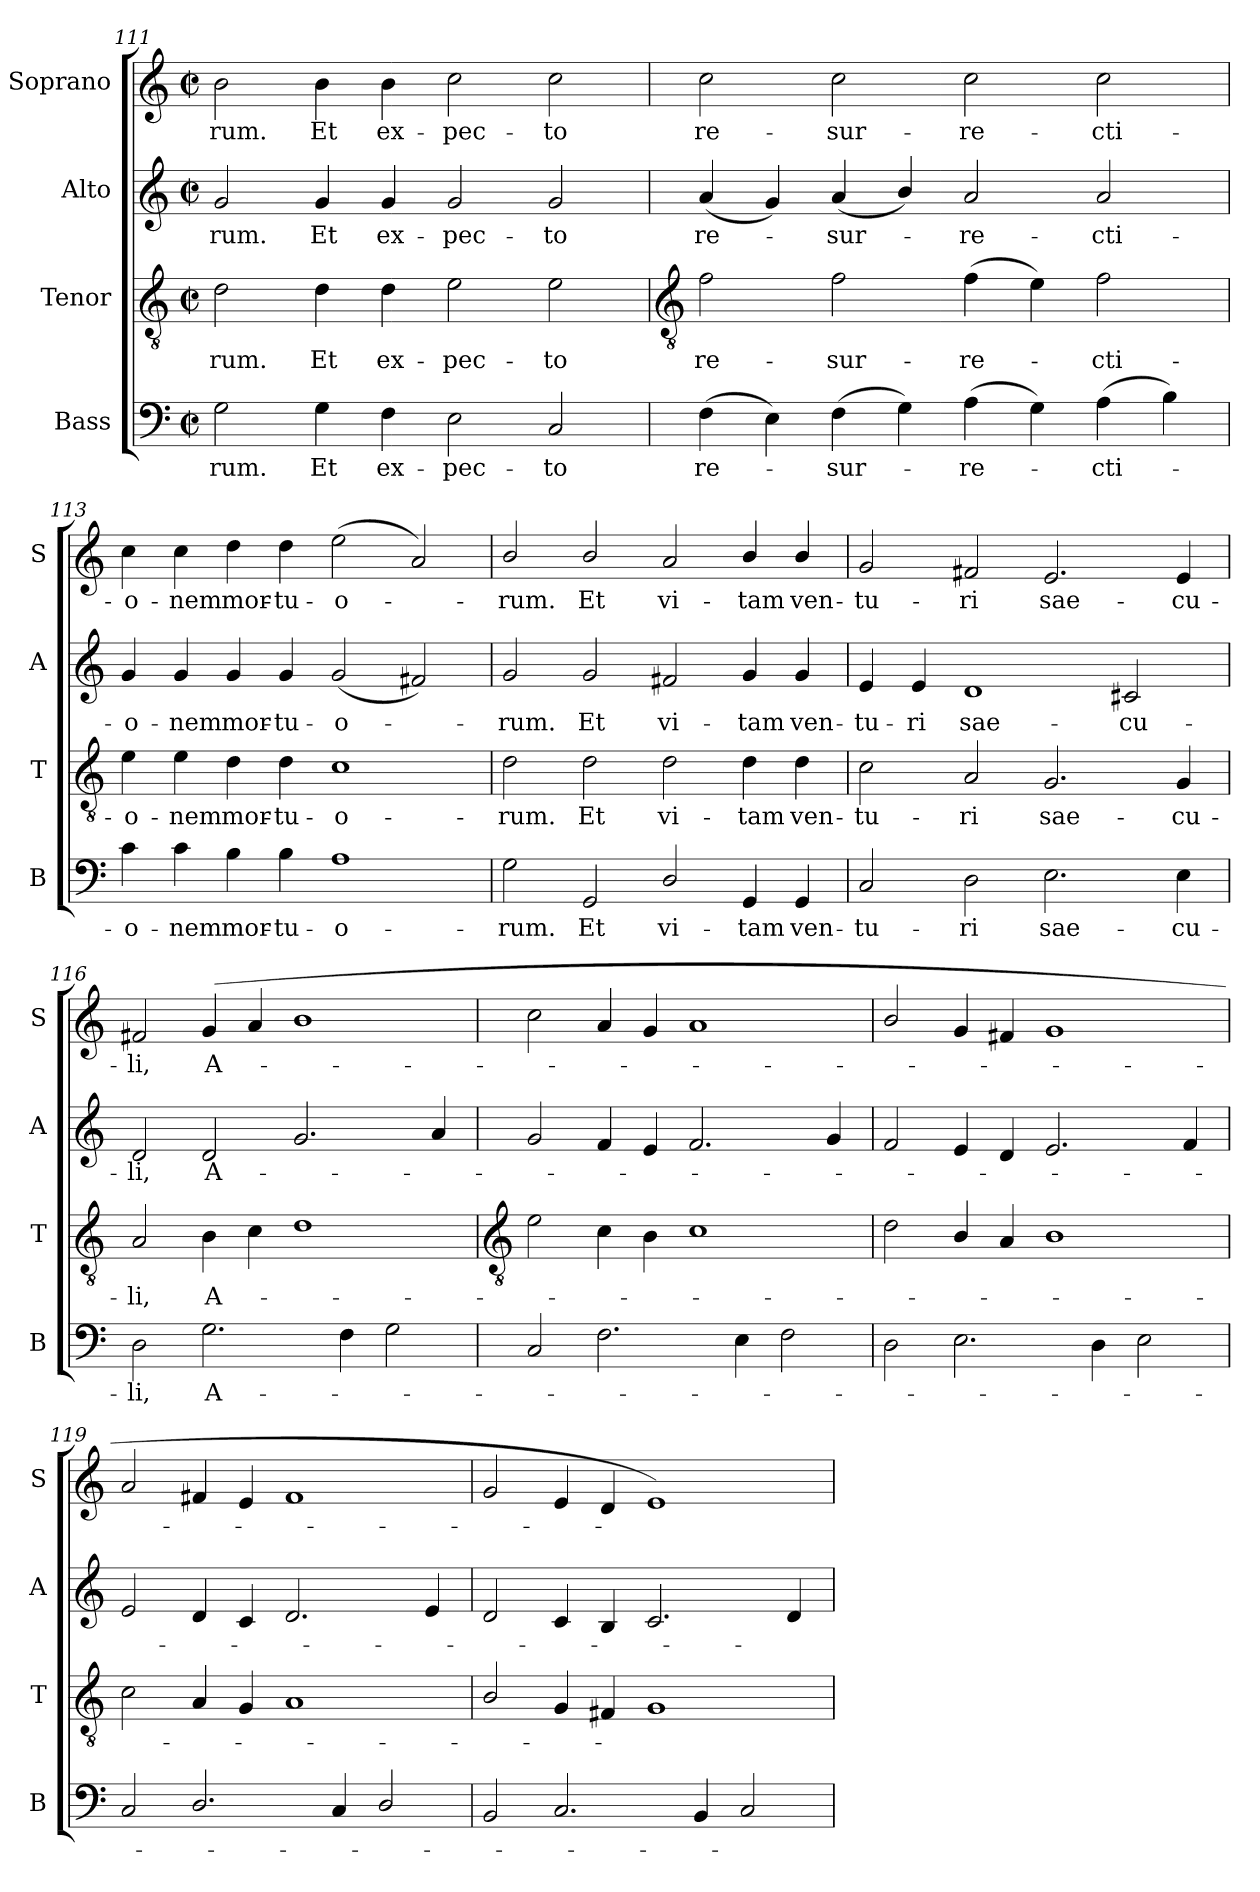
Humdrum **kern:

**kern	**text	**kern	**text	**kern	**text	**kern	**text
*part4	*part4	*part3	*part3	*part2	*part2	*part1	*part1
*staff4	*staff4	*staff3	*staff3	*staff2	*staff2	*staff1	*staff1
*I"Bass	*	*I"Tenor	*	*I"Alto	*	*I"Soprano	*
*I'B	*	*I'T	*	*I'A	*	*I'S	*
*clefF4	*	*clefGv2	*	*clefG2	*	*clefG2	*
*k[]	*	*k[]	*	*k[]	*	*k[]	*
*C:	*	*C:	*	*C:	*	*C:	*
*M4/2	*	*M4/2	*	*M4/2	*	*M4/2	*
*met(c|)	*	*met(c|)	*	*met(c|)	*	*met(c|)	*
=111	=111	=111	=111	=111	=111	=111	=111
!	!LO:LY:b	!	!LO:LY:b	!	!LO:LY:b	!	!LO:LY:b
2G	-rum.	2d	-rum.	2g	rum.	2b	-rum.
!	!LO:LY:b	!	!LO:LY:b	!	!LO:LY:b	!	!LO:LY:b
4G	Et	4d	Et	4g	Et	4b	Et
!	!LO:LY:b	!	!LO:LY:b	!	!LO:LY:b	!	!LO:LY:b
4F	ex-	4d	ex-	4g	ex-	4b	ex-
!	!LO:LY:b	!	!LO:LY:b	!	!LO:LY:b	!	!LO:LY:b
2E	-pec-	2e	-pec-	2g	-pec-	2cc	-pec-
!	!LO:LY:b	!	!LO:LY:b	!	!LO:LY:b	!	!LO:LY:b
2C	-to	2e	-to	2g	-to	2cc	-to
!!LO:LB:g=z
=112	=112	=112	=112	=112	=112	=112	=112
*	*	*clefGv2	*	*	*	*	*
!	!LO:LY:b	!	!LO:LY:b	!	!LO:LY:b	!	!LO:LY:b
(>4F	re-	2f	re-	(<4a	re-	2cc	re-
4E)	.	.	.	4g)	.	.	.
!	!LO:LY:b	!	!LO:LY:b	!	!LO:LY:b	!	!LO:LY:b
(>4F	sur-	2f	-sur-	(<4a	sur-	2cc	-sur-
4G)	.	.	.	4b/)	.	.	.
!	!LO:LY:b	!	!LO:LY:b	!	!LO:LY:b	!	!LO:LY:b
(>4A	re-	(>4f	-re-	2a	re-	2cc	-re-
4G)	.	4e)	.	.	.	.	.
!	!LO:LY:b	!	!LO:LY:b	!	!LO:LY:b	!	!LO:LY:b
(>4A	cti-	2f	cti-	2a	-cti-	2cc	-cti-
4B)	.	.	.	.	.	.	.
=113	=113	=113	=113	=113	=113	=113	=113
!	!LO:LY:b	!	!LO:LY:b	!	!LO:LY:b	!	!LO:LY:b
4c	o-	4e	-o-	4g	-o-	4cc	-o-
!	!LO:LY:b	!	!LO:LY:b	!	!LO:LY:b	!	!LO:LY:b
4c	-nem	4e	-nem	4g	-nem	4cc	-nem
!	!LO:LY:b	!	!LO:LY:b	!	!LO:LY:b	!	!LO:LY:b
4B	mor-	4d	mor-	4g	mor-	4dd	mor-
!	!LO:LY:b	!	!LO:LY:b	!	!LO:LY:b	!	!LO:LY:b
4B	-tu-	4d	-tu-	4g	-tu-	4dd	-tu-
!	!LO:LY:b	!	!LO:LY:b	!	!LO:LY:b	!	!LO:LY:b
1A	-o-	1c	-o-	(<2g	-o-	(<2ee	-o-
.	.	.	.	2f#X)	.	2a)	.
=114	=114	=114	=114	=114	=114	=114	=114
!	!LO:LY:b	!	!LO:LY:b	!	!LO:LY:b	!	!LO:LY:b
2G	-rum.	2d	-rum.	2g	rum.	2b/	rum.
!	!LO:LY:b	!	!LO:LY:b	!	!LO:LY:b	!	!LO:LY:b
2GG	Et	2d	Et	2g	Et	2b/	Et
!	!LO:LY:b	!	!LO:LY:b	!	!LO:LY:b	!	!LO:LY:b
2D/	vi-	2d	vi-	2f#X	vi-	2a	vi-
!	!LO:LY:b	!	!LO:LY:b	!	!LO:LY:b	!	!LO:LY:b
4GG	-tam	4d	-tam	4g	-tam	4b/	-tam
!	!LO:LY:b	!	!LO:LY:b	!	!LO:LY:b	!	!LO:LY:b
4GG	ven-	4d	ven-	4g	ven-	4b/	ven-
=115	=115	=115	=115	=115	=115	=115	=115
!	!LO:LY:b	!	!LO:LY:b	!	!LO:LY:b	!	!LO:LY:b
2C	-tu-	2c	-tu-	4e	-tu-	2g	-tu-
!	!	!	!	!	!LO:LY:b	!	!
.	.	.	.	4e	-ri	.	.
!	!LO:LY:b	!	!LO:LY:b	!	!LO:LY:b	!	!LO:LY:b
2D	-ri	2A	-ri	1d	sae-	2f#X	-ri
!	!LO:LY:b	!	!LO:LY:b	!	!	!	!LO:LY:b
2.E	sae-	2.G	sae-	.	.	2.e	sae-
!	!	!	!	!	!LO:LY:b	!	!
.	.	.	.	2c#X	-cu-	.	.
!	!LO:LY:b	!	!LO:LY:b	!	!	!	!LO:LY:b
4E	-cu-	4G	-cu-	.	.	4e	-cu-
=116	=116	=116	=116	=116	=116	=116	=116
!	!LO:LY:b	!	!LO:LY:b	!	!LO:LY:b	!	!LO:LY:b
2D	-li,	2A	-li,	2d	-li,	2f#X	-li,
!	!LO:LY:b	!	!LO:LY:b	!	!LO:LY:b	!	!LO:LY:b
2.G	A-	4B	A-	2d	A-	(<4g	A-
.	.	4c	.	.	.	4a	.
.	.	1d	.	2.g	.	1b	.
4F	.	.	.	.	.	.	.
2G	.	.	.	.	.	.	.
.	.	.	.	4a	.	.	.
!!LO:LB:g=z
=117	=117	=117	=117	=117	=117	=117	=117
*	*	*clefGv2	*	*	*	*	*
2C	.	2e	.	2g	.	2cc	.
2.F	.	4c	.	4f	.	4a	.
.	.	4B	.	4e	.	4g	.
.	.	1c	.	2.f	.	1a	.
4E	.	.	.	.	.	.	.
2F	.	.	.	.	.	.	.
.	.	.	.	4g	.	.	.
=118	=118	=118	=118	=118	=118	=118	=118
2D	.	2d	.	2f	.	2b/	.
2.E	.	4B/	.	4e	.	4g	.
.	.	4A	.	4d	.	4f#X	.
.	.	1B	.	2.e	.	1g	.
4D	.	.	.	.	.	.	.
2E	.	.	.	.	.	.	.
.	.	.	.	4f	.	.	.
=119	=119	=119	=119	=119	=119	=119	=119
2C	.	2c	.	2e	.	2a	.
2.D/	.	4A	.	4d	.	4f#X	.
.	.	4G	.	4c	.	4e	.
.	.	1A	.	2.d	.	1f#	.
4C	.	.	.	.	.	.	.
2D/	.	.	.	.	.	.	.
.	.	.	.	4e	.	.	.
=120	=120	=120	=120	=120	=120	=120	=120
2BB	.	2B/	.	2d	.	2g	.
2.C	.	4G	.	4c	.	4e	.
.	.	4F#X	.	4B	.	4d	.
.	.	1G	.	2.c	.	1e)	.
4BB	.	.	.	.	.	.	.
2C	.	.	.	.	.	.	.
.	.	.	.	4d	.	.	.
=	=	=	=	=	=	=	=
*-	*-	*-	*-	*-	*-	*-	*-
